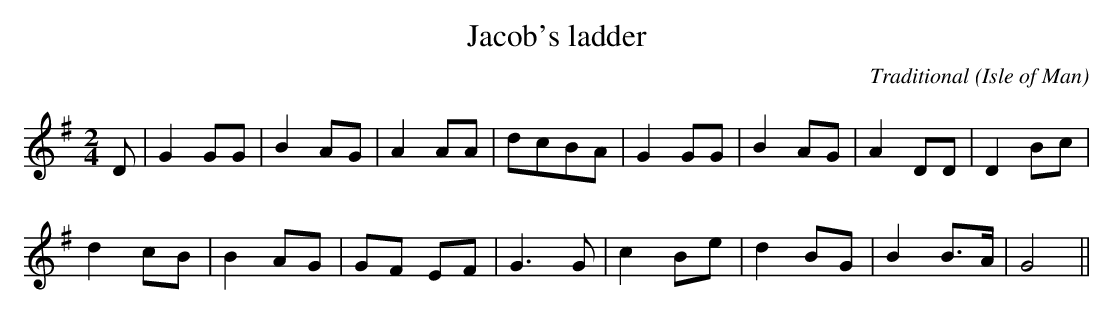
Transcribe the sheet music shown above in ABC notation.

X:1
T:Jacob's ladder
C:Traditional
O:Isle of Man
M:2/4
L:1/8
K:G
D|G2 GG|B2 AG|A2 AA|dcBA|G2 GG|B2 AG|A2 DD|D2 Bc|
d2 cB|B2 AG|GF EF|G3 G|c2 Be|d2 BG|B2 B3/2A/|G4||
